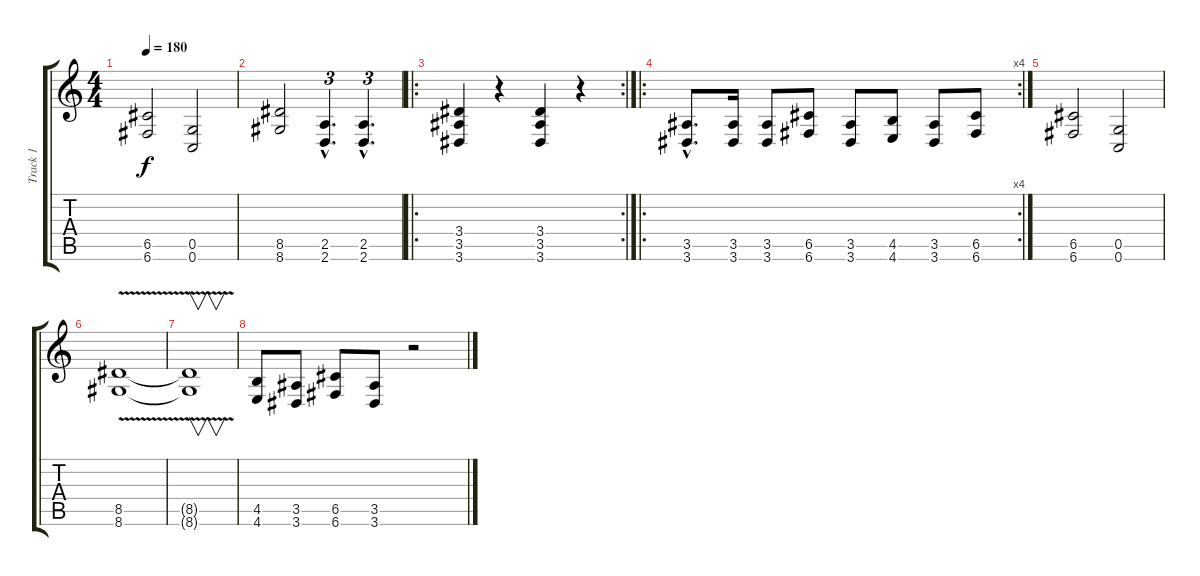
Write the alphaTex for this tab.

\track ("Track 1" "Track 1") {instrument distortionguitar}
\staff {score tabs}
\tuning (D4 A3 F3 C3 G2 C2) {hide}
\ts (4 4)
\tempo 180
\clef g2
\ks c
(6.5 6.6).2{dy f} (0.5 0.6).2 |
(8.5 8.6).2 (2.5{hac} 2.6{hac}).4{d tu (3 2)} (2.5{hac} 2.6{hac}).4{d tu (3 2)} |
\ro
\rc 2
(3.4 3.5 3.6).4 r.4 (3.4 3.5 3.6).4 r.4 |
\ro
\rc 4
(3.5{hac} 3.6{hac}).8{d} (3.5 3.6).16 (3.5 3.6).8 (6.5 6.6).8 (3.5 3.6).8 (4.5 4.6).8 (3.5 3.6).8 (6.5 6.6).8 |
(6.5 6.6).2 (0.5 0.6).2 |
(8.5 8.6{v}).1 |
(8.5{t} 8.6{t}).1{v} |
(4.5 4.6).8 (3.5 3.6).8 (6.5 6.6).8 (3.5 3.6).8 r.2
